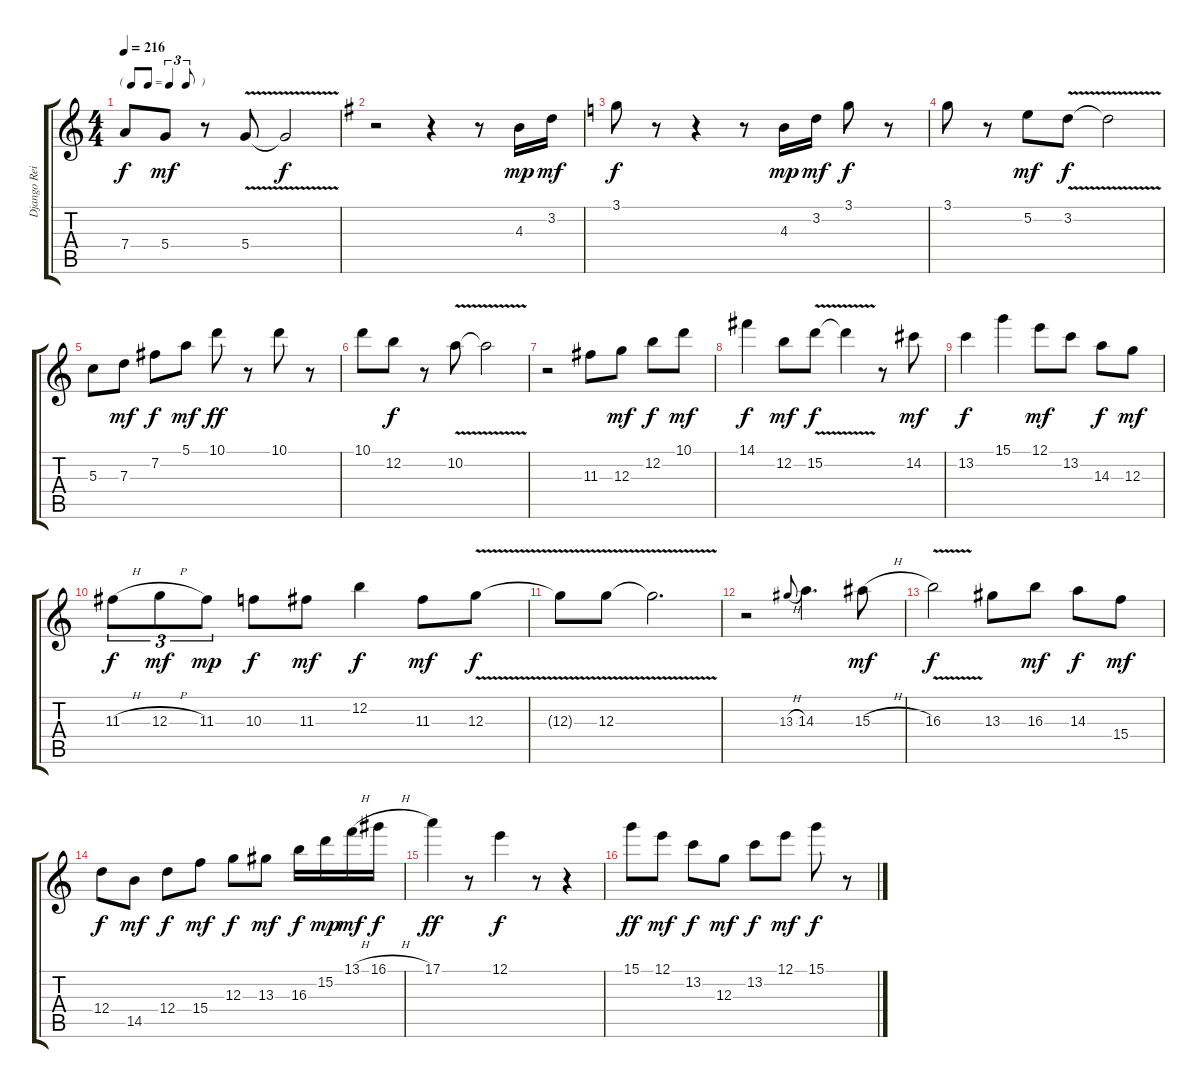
\track ("Django Reinhardt" "Django Rei") {instrument acousticguitarsteel}
\staff {score tabs}
\tuning (E4 B3 G3 D3 A2 E2) {hide}
\ts (4 4)
\tf triplet8th
\tempo 216
\clef g2
\ks c
7.4.8{dy f} 5.4.8{dy mf} r.8 5.4{v}.8 5.4{t}.2{dy f} |
\ks g
r.2 r.4 r.8 4.3.16{dy mp} 3.2.16{dy mf} |
\ks c
3.1.8{dy f} r.8 r.4 r.8 4.3.16{dy mp} 3.2.16{dy mf} 3.1.8{dy f} r.8 |
3.1.8 r.8 5.2.8{dy mf} 3.2{v}.8{dy f} 3.2{t}.2 |
5.3.8 7.3.8{dy mf} 7.2.8{dy f} 5.1.8{dy mf} 10.1.8{dy ff} r.8 10.1.8 r.8 |
10.1.8 12.2.8{dy f} r.8 10.2{v}.8 10.2{t}.2 |
r.2 11.3.8 12.3.8{dy mf} 12.2.8{dy f} 10.1.8{dy mf} |
14.1.4{dy f} 12.2.8{dy mf} 15.2{v}.8{dy f} 15.2{t}.4 r.8 14.2.8{dy mf} |
13.2.4{dy f} 15.1.4 12.1.8{dy mf} 13.2.8 14.3.8{dy f} 12.3.8{dy mf} |
11.3{h}.8{tu (3 2) dy f} 12.3{h}.8{tu (3 2) dy mf} 11.3.8{tu (3 2) dy mp} 10.3.8{dy f} 11.3.8{dy mf} 12.2.4{dy f} 11.3.8{dy mf} 12.3{v}.8{dy f} |
12.3{t}.8 12.3{v}.8 12.3{t}.2{d} |
r.2 13.3{h}.8{gr onbeat} 14.3.4{d} 15.3{h}.8{dy mf} |
16.3{v}.2{dy f} 13.3.8 16.3.8{dy mf} 14.3.8{dy f} 15.4.8{dy mf} |
12.4.8{dy f} 14.5.8{dy mf} 12.4.8{dy f} 15.4.8{dy mf} 12.3.8{dy f} 13.3.8{dy mf} 16.3.16{dy f} 15.2.16{dy mp} 13.1{h}.16{dy mf} 16.1{h}.16{dy f} |
17.1.4{dy ff} r.8 12.1.4{dy f} r.8 r.4 |
15.1.8{dy ff} 12.1.8{dy mf} 13.2.8{dy f} 12.3.8{dy mf} 13.2.8{dy f} 12.1.8{dy mf} 15.1.8{dy f} r.8
